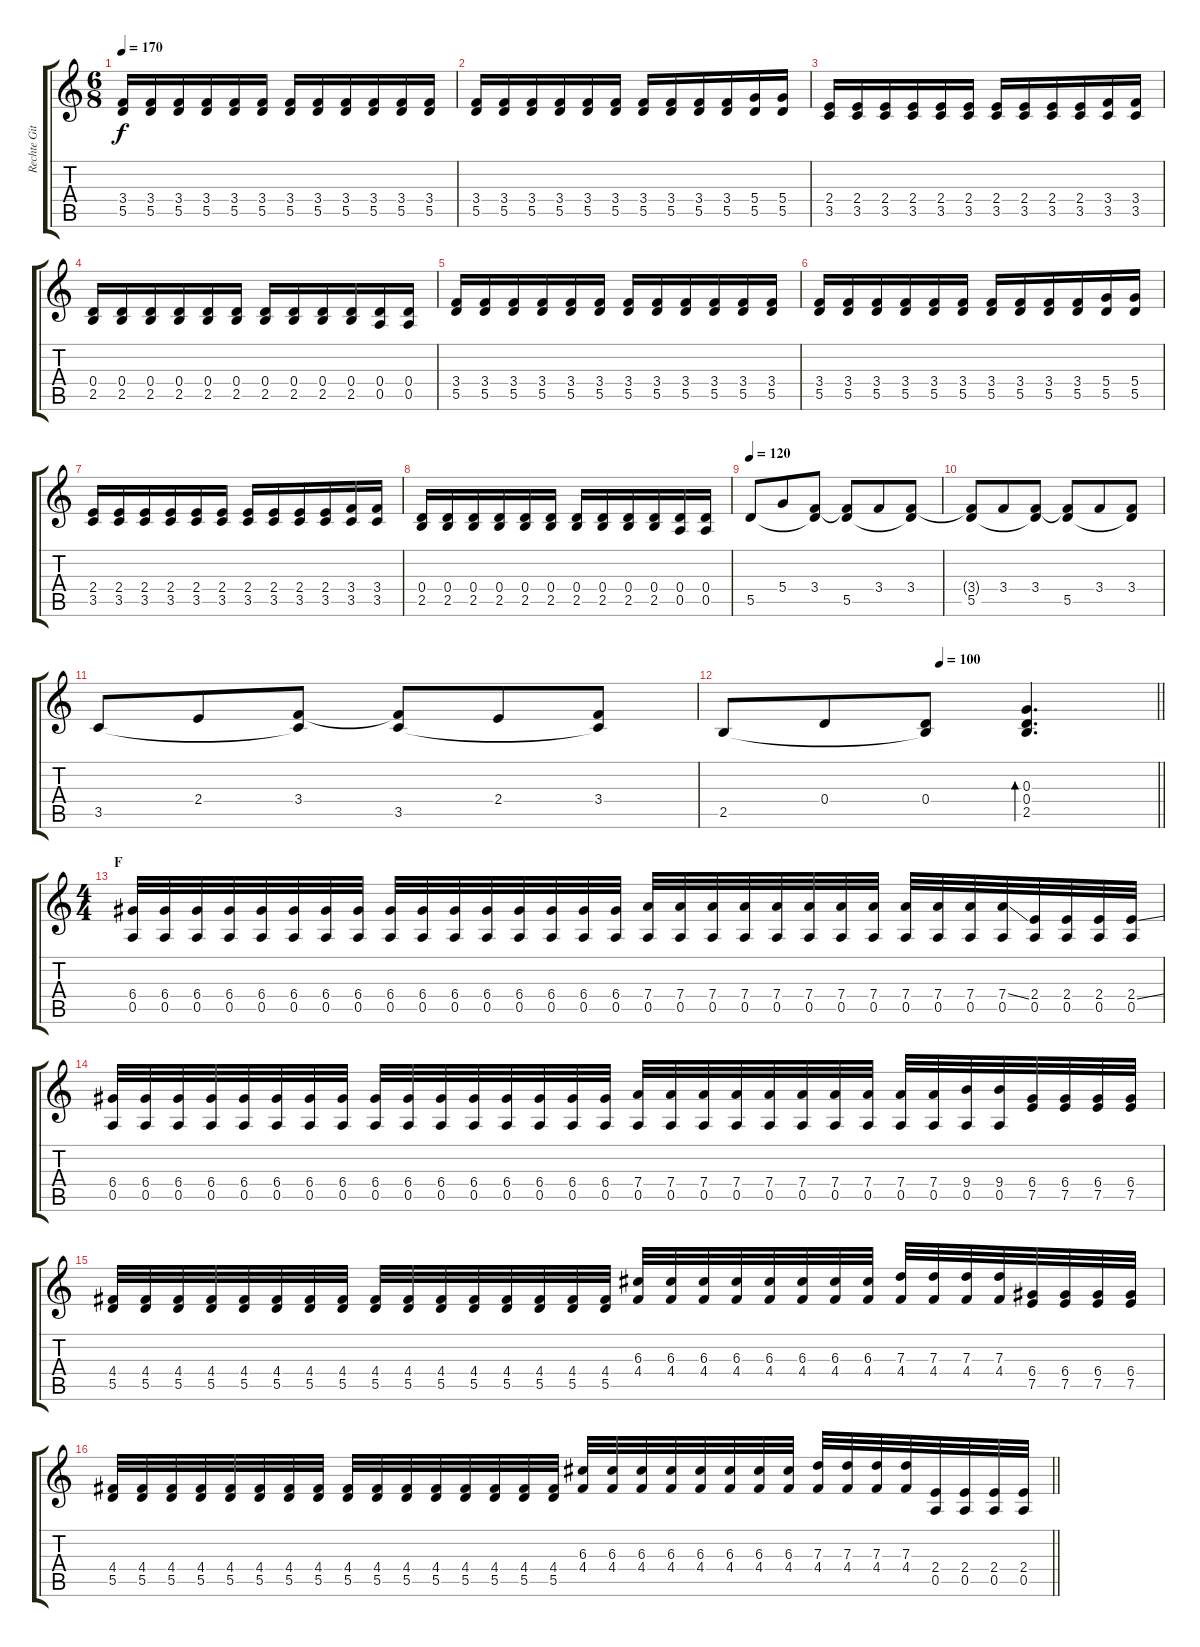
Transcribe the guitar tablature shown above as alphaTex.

\track ("Rechte Gitarre" "Rechte Git") {instrument distortionguitar}
\staff {score tabs}
\tuning (E4 B3 G3 D3 A2 E2) {hide}
\ts (6 8)
\tempo 170
\clef g2
\ks c
(3.4 5.5).16{dy f} (3.4 5.5).16 (3.4 5.5).16 (3.4 5.5).16 (3.4 5.5).16 (3.4 5.5).16 (3.4 5.5).16 (3.4 5.5).16 (3.4 5.5).16 (3.4 5.5).16 (3.4 5.5).16 (3.4 5.5).16 |
(3.4 5.5).16 (3.4 5.5).16 (3.4 5.5).16 (3.4 5.5).16 (3.4 5.5).16 (3.4 5.5).16 (3.4 5.5).16 (3.4 5.5).16 (3.4 5.5).16 (3.4 5.5).16 (5.4 5.5).16 (5.4 5.5).16 |
(2.4 3.5).16 (2.4 3.5).16 (2.4 3.5).16 (2.4 3.5).16 (2.4 3.5).16 (2.4 3.5).16 (2.4 3.5).16 (2.4 3.5).16 (2.4 3.5).16 (2.4 3.5).16 (3.4 3.5).16 (3.4 3.5).16 |
(0.4 2.5).16 (0.4 2.5).16 (0.4 2.5).16 (0.4 2.5).16 (0.4 2.5).16 (0.4 2.5).16 (0.4 2.5).16 (0.4 2.5).16 (0.4 2.5).16 (0.4 2.5).16 (0.4 0.5).16 (0.4 0.5).16 |
(3.4 5.5).16 (3.4 5.5).16 (3.4 5.5).16 (3.4 5.5).16 (3.4 5.5).16 (3.4 5.5).16 (3.4 5.5).16 (3.4 5.5).16 (3.4 5.5).16 (3.4 5.5).16 (3.4 5.5).16 (3.4 5.5).16 |
(3.4 5.5).16 (3.4 5.5).16 (3.4 5.5).16 (3.4 5.5).16 (3.4 5.5).16 (3.4 5.5).16 (3.4 5.5).16 (3.4 5.5).16 (3.4 5.5).16 (3.4 5.5).16 (5.4 5.5).16 (5.4 5.5).16 |
(2.4 3.5).16 (2.4 3.5).16 (2.4 3.5).16 (2.4 3.5).16 (2.4 3.5).16 (2.4 3.5).16 (2.4 3.5).16 (2.4 3.5).16 (2.4 3.5).16 (2.4 3.5).16 (3.4 3.5).16 (3.4 3.5).16 |
(0.4 2.5).16 (0.4 2.5).16 (0.4 2.5).16 (0.4 2.5).16 (0.4 2.5).16 (0.4 2.5).16 (0.4 2.5).16 (0.4 2.5).16 (0.4 2.5).16 (0.4 2.5).16 (0.4 0.5).16 (0.4 0.5).16 |
\tempo 120
5.5.8 5.4.8 (3.4 5.5{t}).8 (3.4{t} 5.5).8 3.4.8 (3.4 5.5{t}).8 |
(3.4{t} 5.5).8 3.4.8 (3.4 5.5{t}).8 (3.4{t} 5.5).8 3.4.8 (3.4 5.5{t}).8 |
3.5.8 2.4.8 (3.4 3.5{t}).8 (3.4{t} 3.5).8 2.4.8 (3.4 3.5{t}).8 |
\tempo (100 0.5)
\barLineRight lightlight
2.5.8 0.4.8 (0.4 2.5{t}).8 (0.3 0.4 2.5).4{d bd 240} |
\ts (4 4)
\section ("" "F")
(6.4 0.5).32 (6.4 0.5).32 (6.4 0.5).32 (6.4 0.5).32 (6.4 0.5).32 (6.4 0.5).32 (6.4 0.5).32 (6.4 0.5).32 (6.4 0.5).32 (6.4 0.5).32 (6.4 0.5).32 (6.4 0.5).32 (6.4 0.5).32 (6.4 0.5).32 (6.4 0.5).32 (6.4 0.5).32 (7.4 0.5).32 (7.4 0.5).32 (7.4 0.5).32 (7.4 0.5).32 (7.4 0.5).32 (7.4 0.5).32 (7.4 0.5).32 (7.4 0.5).32 (7.4 0.5).32 (7.4 0.5).32 (7.4 0.5).32 (7.4{ss} 0.5).32 (2.4 0.5).32 (2.4 0.5).32 (2.4 0.5).32 (2.4{ss} 0.5).32 |
(6.4 0.5).32 (6.4 0.5).32 (6.4 0.5).32 (6.4 0.5).32 (6.4 0.5).32 (6.4 0.5).32 (6.4 0.5).32 (6.4 0.5).32 (6.4 0.5).32 (6.4 0.5).32 (6.4 0.5).32 (6.4 0.5).32 (6.4 0.5).32 (6.4 0.5).32 (6.4 0.5).32 (6.4 0.5).32 (7.4 0.5).32 (7.4 0.5).32 (7.4 0.5).32 (7.4 0.5).32 (7.4 0.5).32 (7.4 0.5).32 (7.4 0.5).32 (7.4 0.5).32 (7.4 0.5).32 (7.4 0.5).32 (9.4 0.5).32 (9.4 0.5).32 (6.4 7.5).32 (6.4 7.5).32 (6.4 7.5).32 (6.4 7.5).32 |
(4.4 5.5).32 (4.4 5.5).32 (4.4 5.5).32 (4.4 5.5).32 (4.4 5.5).32 (4.4 5.5).32 (4.4 5.5).32 (4.4 5.5).32 (4.4 5.5).32 (4.4 5.5).32 (4.4 5.5).32 (4.4 5.5).32 (4.4 5.5).32 (4.4 5.5).32 (4.4 5.5).32 (4.4 5.5).32 (6.3 4.4).32 (6.3 4.4).32 (6.3 4.4).32 (6.3 4.4).32 (6.3 4.4).32 (6.3 4.4).32 (6.3 4.4).32 (6.3 4.4).32 (7.3 4.4).32 (7.3 4.4).32 (7.3 4.4).32 (7.3 4.4).32 (6.4 7.5).32 (6.4 7.5).32 (6.4 7.5).32 (6.4 7.5).32 |
\barLineRight lightlight
(4.4 5.5).32 (4.4 5.5).32 (4.4 5.5).32 (4.4 5.5).32 (4.4 5.5).32 (4.4 5.5).32 (4.4 5.5).32 (4.4 5.5).32 (4.4 5.5).32 (4.4 5.5).32 (4.4 5.5).32 (4.4 5.5).32 (4.4 5.5).32 (4.4 5.5).32 (4.4 5.5).32 (4.4 5.5).32 (6.3 4.4).32 (6.3 4.4).32 (6.3 4.4).32 (6.3 4.4).32 (6.3 4.4).32 (6.3 4.4).32 (6.3 4.4).32 (6.3 4.4).32 (7.3 4.4).32 (7.3 4.4).32 (7.3 4.4).32 (7.3 4.4).32 (2.4 0.5).32 (2.4 0.5).32 (2.4 0.5).32 (2.4 0.5).32
